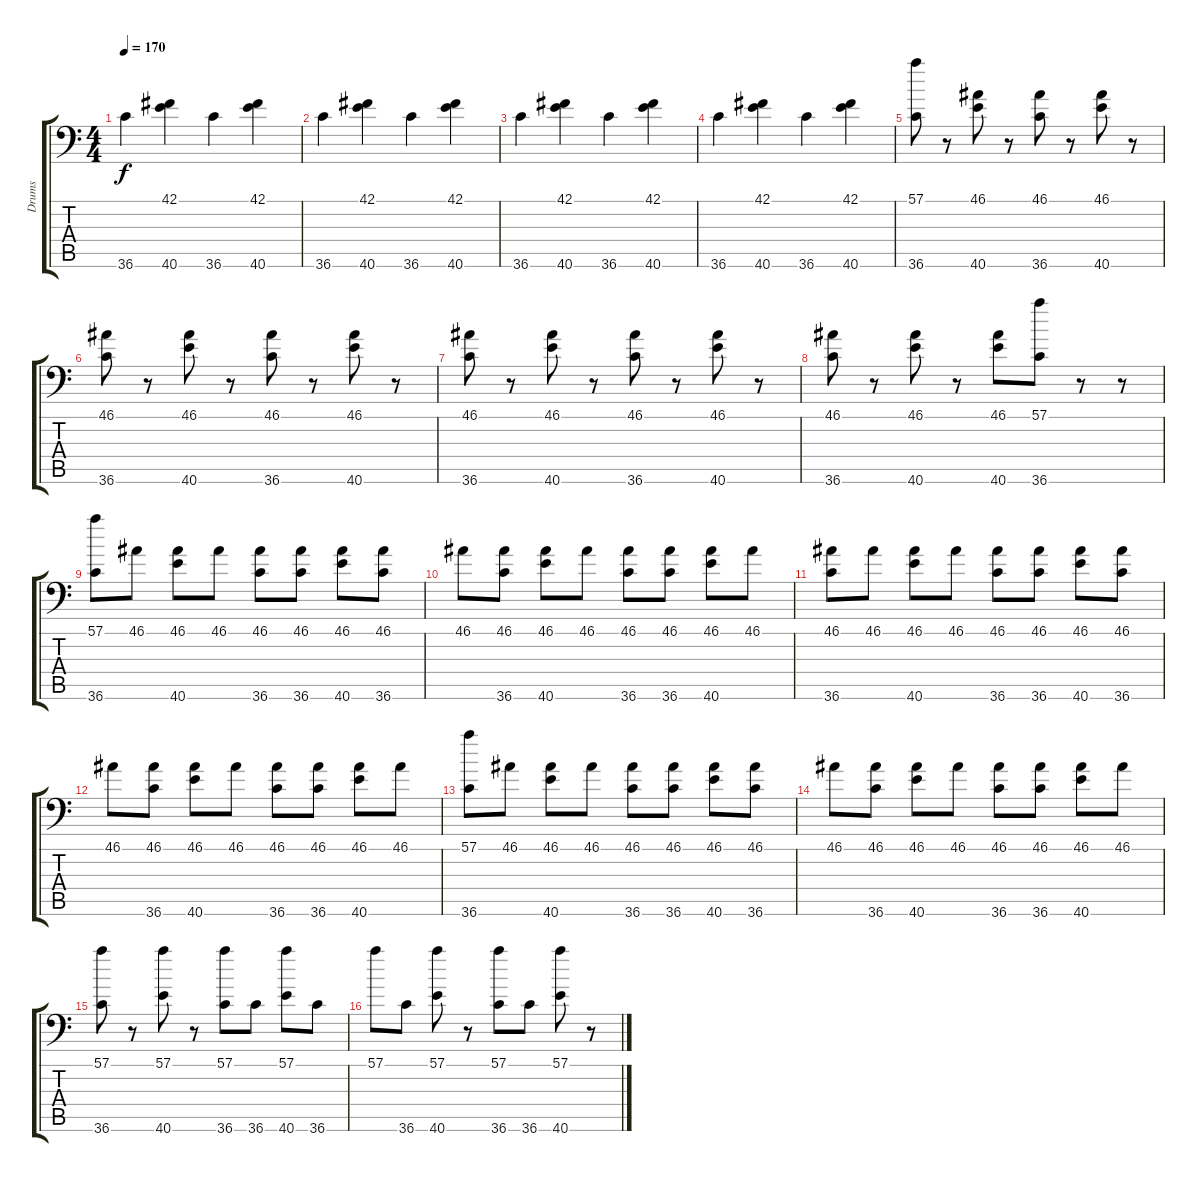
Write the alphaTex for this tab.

\track ("Drums" "Drums") {instrument acousticgrandpiano}
\staff {score tabs}
\tuning (C-1 C-1 C-1 C-1 C-1 C-1) {hide}
\ts (4 4)
\tempo 170
\clef f4
\ks c
36.6.4{dy f} (42.1 40.6).4 36.6.4 (42.1 40.6).4 |
36.6.4 (42.1 40.6).4 36.6.4 (42.1 40.6).4 |
36.6.4 (42.1 40.6).4 36.6.4 (42.1 40.6).4 |
36.6.4 (42.1 40.6).4 36.6.4 (42.1 40.6).4 |
(57.1 36.6).8 r.8 (46.1 40.6).8 r.8 (46.1 36.6).8 r.8 (46.1 40.6).8 r.8 |
(46.1 36.6).8 r.8 (46.1 40.6).8 r.8 (46.1 36.6).8 r.8 (46.1 40.6).8 r.8 |
(46.1 36.6).8 r.8 (46.1 40.6).8 r.8 (46.1 36.6).8 r.8 (46.1 40.6).8 r.8 |
(46.1 36.6).8 r.8 (46.1 40.6).8 r.8 (46.1 40.6).8 (57.1 36.6).8 r.8 r.8 |
(57.1 36.6).8 46.1.8 (46.1 40.6).8 46.1.8 (46.1 36.6).8 (46.1 36.6).8 (46.1 40.6).8 (46.1 36.6).8 |
46.1.8 (46.1 36.6).8 (46.1 40.6).8 46.1.8 (46.1 36.6).8 (46.1 36.6).8 (46.1 40.6).8 46.1.8 |
(46.1 36.6).8 46.1.8 (46.1 40.6).8 46.1.8 (46.1 36.6).8 (46.1 36.6).8 (46.1 40.6).8 (46.1 36.6).8 |
46.1.8 (46.1 36.6).8 (46.1 40.6).8 46.1.8 (46.1 36.6).8 (46.1 36.6).8 (46.1 40.6).8 46.1.8 |
(57.1 36.6).8 46.1.8 (46.1 40.6).8 46.1.8 (46.1 36.6).8 (46.1 36.6).8 (46.1 40.6).8 (46.1 36.6).8 |
46.1.8 (46.1 36.6).8 (46.1 40.6).8 46.1.8 (46.1 36.6).8 (46.1 36.6).8 (46.1 40.6).8 46.1.8 |
(57.1 36.6).8 r.8 (57.1 40.6).8 r.8 (57.1 36.6).8 36.6.8 (57.1 40.6).8 36.6.8 |
57.1.8 36.6.8 (57.1 40.6).8 r.8 (57.1 36.6).8 36.6.8 (57.1 40.6).8 r.8
